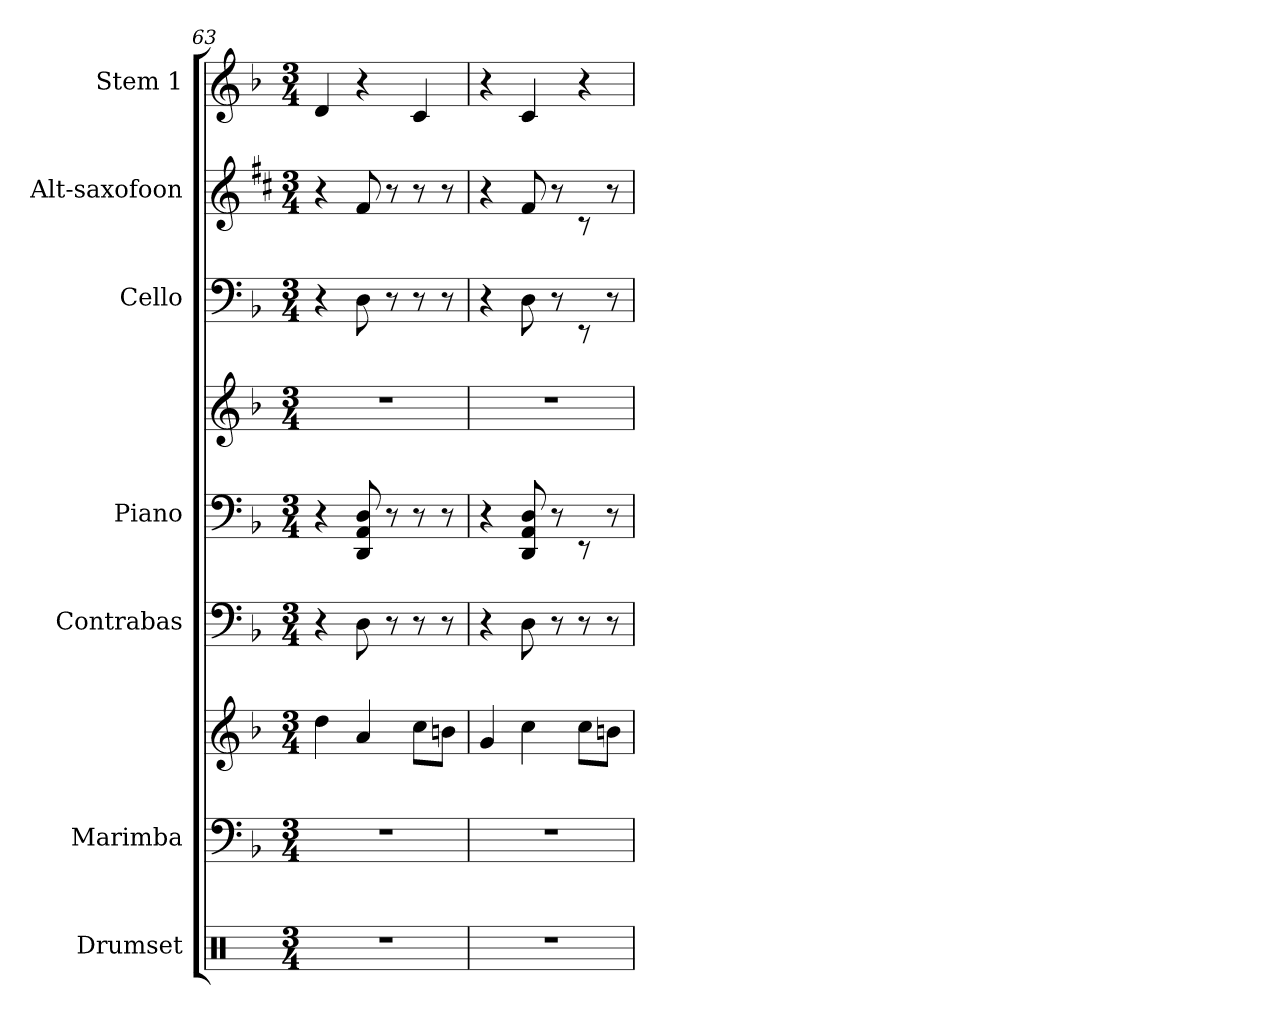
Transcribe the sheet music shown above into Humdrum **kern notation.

**kern	**kern	**kern	**kern	**kern	**kern	**kern	**kern	**kern
*part7	*part6	*part6	*part5	*part4	*part4	*part3	*part2	*part1
*staff9	*staff8	*staff7	*staff6	*staff5	*staff4	*staff3	*staff2	*staff1
*I"Drumset	*I"Marimba	*	*I"Contrabas	*I"Piano	*	*I"Cello	*I"Alt-saxofoon	*I"Stem 1
*I'D. set	*I'Mrm.	*	*I'Ca. Bs.	*I'Pno.	*	*	*I'A. Sax.	*I'Stm. 1
*clefX	*clefF4	*clefG2	*clefF4	*clefF4	*clefG2	*clefF4	*clefG2	*clefG2
*	*	*	*ITrd7c12	*	*	*	*ITrd5c9	*
*k[]	*k[b-]	*k[b-]	*k[b-]	*k[b-]	*k[b-]	*k[b-]	*k[b-]	*k[b-]
*M3/4	*M3/4	*M3/4	*M3/4	*M3/4	*M3/4	*M3/4	*M3/4	*M3/4
=63	=63	=63	=63	=63	=63	=63	=63	=63
2.r	2.r	4dd\	4r	4r	2.r	4r	4r	4d/
.	.	4a/	8DD\	8DD/ 8AA/ 8D/	.	8D\	8A/	4r
.	.	.	8r	8r	.	8r	8r	.
.	.	8cc\L	8r	8r	.	8r	8r	4c/
.	.	8bn\J	8r	8r	.	8r	8r	.
=64	=64	=64	=64	=64	=64	=64	=64	=64
2.r	2.r	4g/	4r	4r	2.r	4r	4r	4r
.	.	4cc\	8DD\	8DD/ 8AA/ 8D/	.	8D\	8A/	4c/
.	.	.	8r	8r	.	8r	8r	.
.	.	8cc\L	8r	8rEE	.	8rEE	8rc	4r
.	.	8bn\J	8r	8r	.	8r	8r	.
=	=	=	=	=	=	=	=	=
*-	*-	*-	*-	*-	*-	*-	*-	*-
